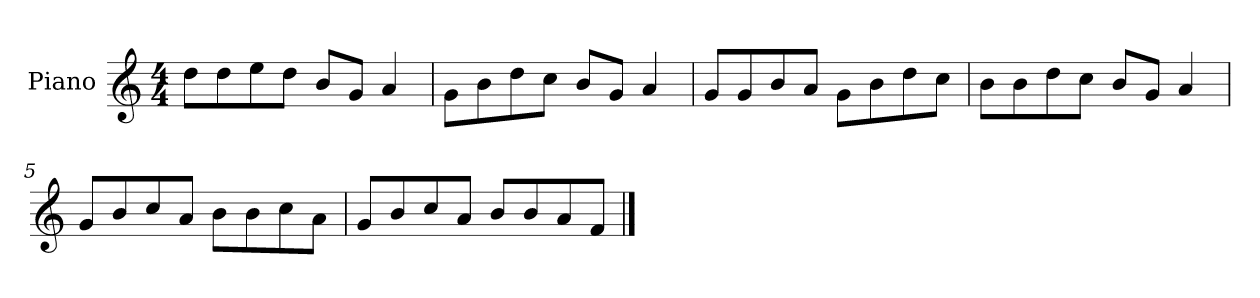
**kern
*part1
*staff1
*I"Piano
*I'P-no
*clefG2
*k[]
*M4/4
*MM90
=1
8dd\L
8dd\
8ee\
8dd\J
8b/L
8g/J
4a/
=2
8g\L
8b\
8dd\
8cc\J
8b/L
8g/J
4a/
=3
8g/L
8g/
8b/
8a/J
8g\L
8b\
8dd\
8cc\J
=4
8b\L
8b\
8dd\
8cc\J
8b/L
8g/J
4a/
=5
8g/L
8b/
8cc/
8a/J
8b\L
8b\
8cc\
8a\J
!!LO:LB:g=z
=6
8g/L
8b/
8cc/
8a/J
8b/L
8b/
8a/
8f/J
==
*-
